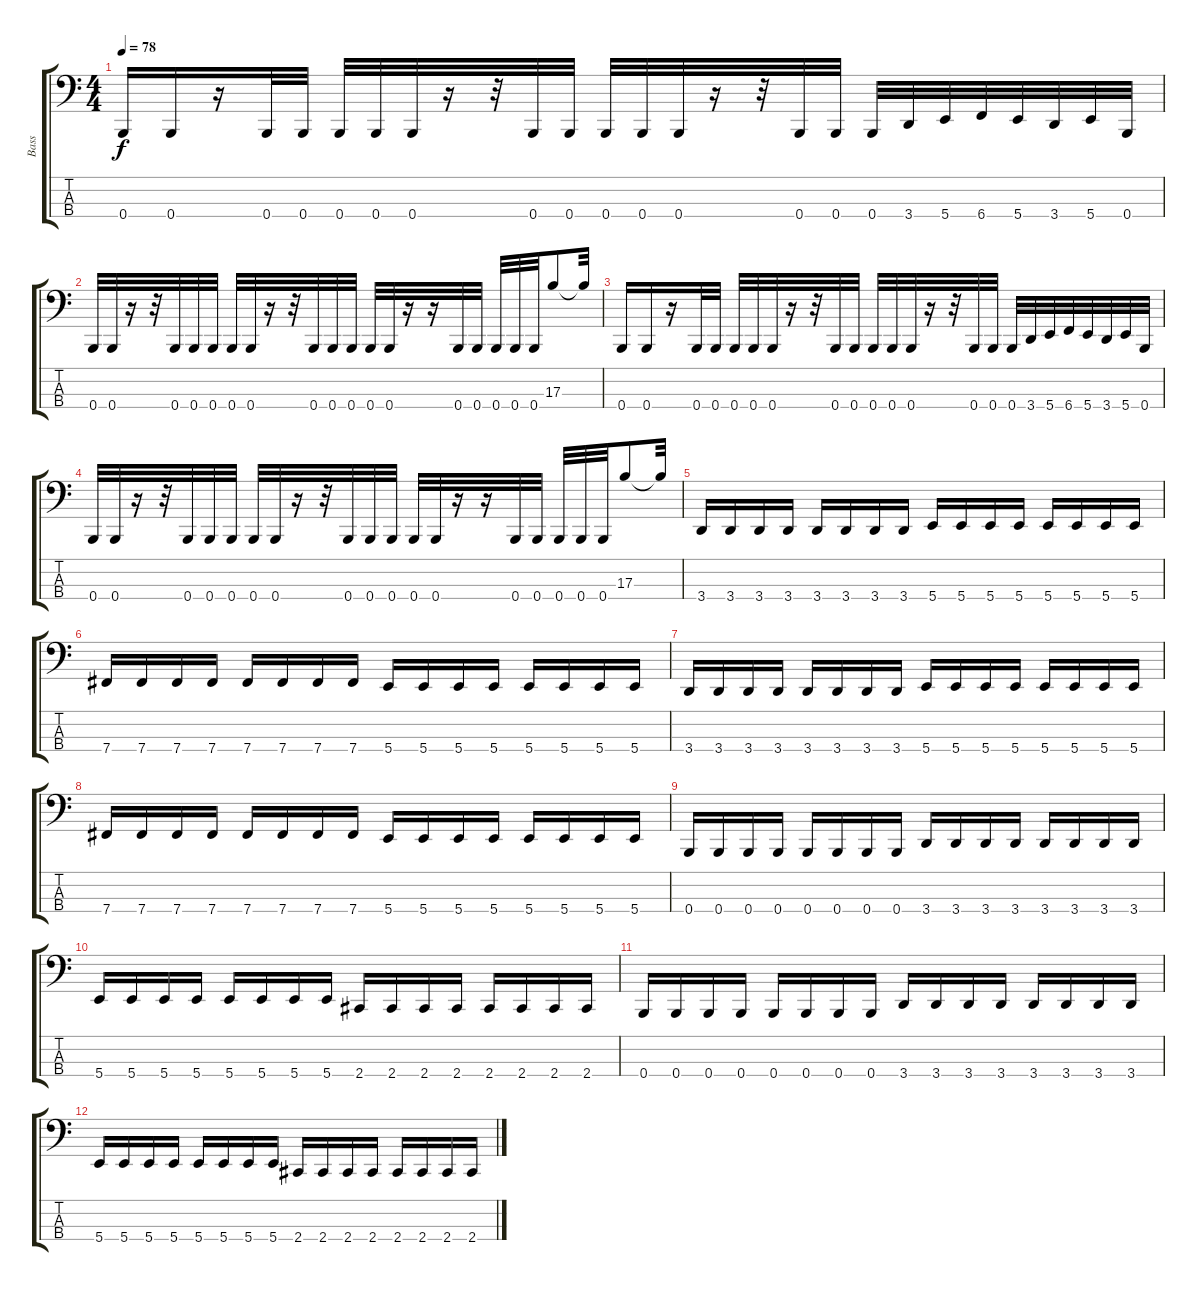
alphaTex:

\track ("Bass" "Bass") {instrument electricbasspick}
\staff {score tabs}
\tuning (E2 B1 Gb1 B0) {hide}
\ts (4 4)
\tempo 78
\clef f4
\ks c
0.4.16{dy f} 0.4.16 r.16 0.4.32 0.4.32 0.4.32 0.4.32 0.4.32 r.16 r.32 0.4.32 0.4.32 0.4.32 0.4.32 0.4.32 r.16 r.32 0.4.32 0.4.32 0.4.32 3.4.32 5.4.32 6.4.32 5.4.32 3.4.32 5.4.32 0.4.32 |
0.4.32 0.4.32 r.16 r.32 0.4.32 0.4.32 0.4.32 0.4.32 0.4.32 r.16 r.32 0.4.32 0.4.32 0.4.32 0.4.32 0.4.32 r.16 r.16 0.4.32 0.4.32 0.4.32 0.4.32 0.4.32 17.3.8 17.3{t}.32 |
0.4.16 0.4.16 r.16 0.4.32 0.4.32 0.4.32 0.4.32 0.4.32 r.16 r.32 0.4.32 0.4.32 0.4.32 0.4.32 0.4.32 r.16 r.32 0.4.32 0.4.32 0.4.32 3.4.32 5.4.32 6.4.32 5.4.32 3.4.32 5.4.32 0.4.32 |
0.4.32 0.4.32 r.16 r.32 0.4.32 0.4.32 0.4.32 0.4.32 0.4.32 r.16 r.32 0.4.32 0.4.32 0.4.32 0.4.32 0.4.32 r.16 r.16 0.4.32 0.4.32 0.4.32 0.4.32 0.4.32 17.3.8 17.3{t}.32 |
3.4.16 3.4.16 3.4.16 3.4.16 3.4.16 3.4.16 3.4.16 3.4.16 5.4.16 5.4.16 5.4.16 5.4.16 5.4.16 5.4.16 5.4.16 5.4.16 |
7.4.16 7.4.16 7.4.16 7.4.16 7.4.16 7.4.16 7.4.16 7.4.16 5.4.16 5.4.16 5.4.16 5.4.16 5.4.16 5.4.16 5.4.16 5.4.16 |
3.4.16 3.4.16 3.4.16 3.4.16 3.4.16 3.4.16 3.4.16 3.4.16 5.4.16 5.4.16 5.4.16 5.4.16 5.4.16 5.4.16 5.4.16 5.4.16 |
7.4.16 7.4.16 7.4.16 7.4.16 7.4.16 7.4.16 7.4.16 7.4.16 5.4.16 5.4.16 5.4.16 5.4.16 5.4.16 5.4.16 5.4.16 5.4.16 |
0.4.16 0.4.16 0.4.16 0.4.16 0.4.16 0.4.16 0.4.16 0.4.16 3.4.16 3.4.16 3.4.16 3.4.16 3.4.16 3.4.16 3.4.16 3.4.16 |
5.4.16 5.4.16 5.4.16 5.4.16 5.4.16 5.4.16 5.4.16 5.4.16 2.4.16 2.4.16 2.4.16 2.4.16 2.4.16 2.4.16 2.4.16 2.4.16 |
0.4.16 0.4.16 0.4.16 0.4.16 0.4.16 0.4.16 0.4.16 0.4.16 3.4.16 3.4.16 3.4.16 3.4.16 3.4.16 3.4.16 3.4.16 3.4.16 |
5.4.16 5.4.16 5.4.16 5.4.16 5.4.16 5.4.16 5.4.16 5.4.16 2.4.16 2.4.16 2.4.16 2.4.16 2.4.16 2.4.16 2.4.16 2.4.16
